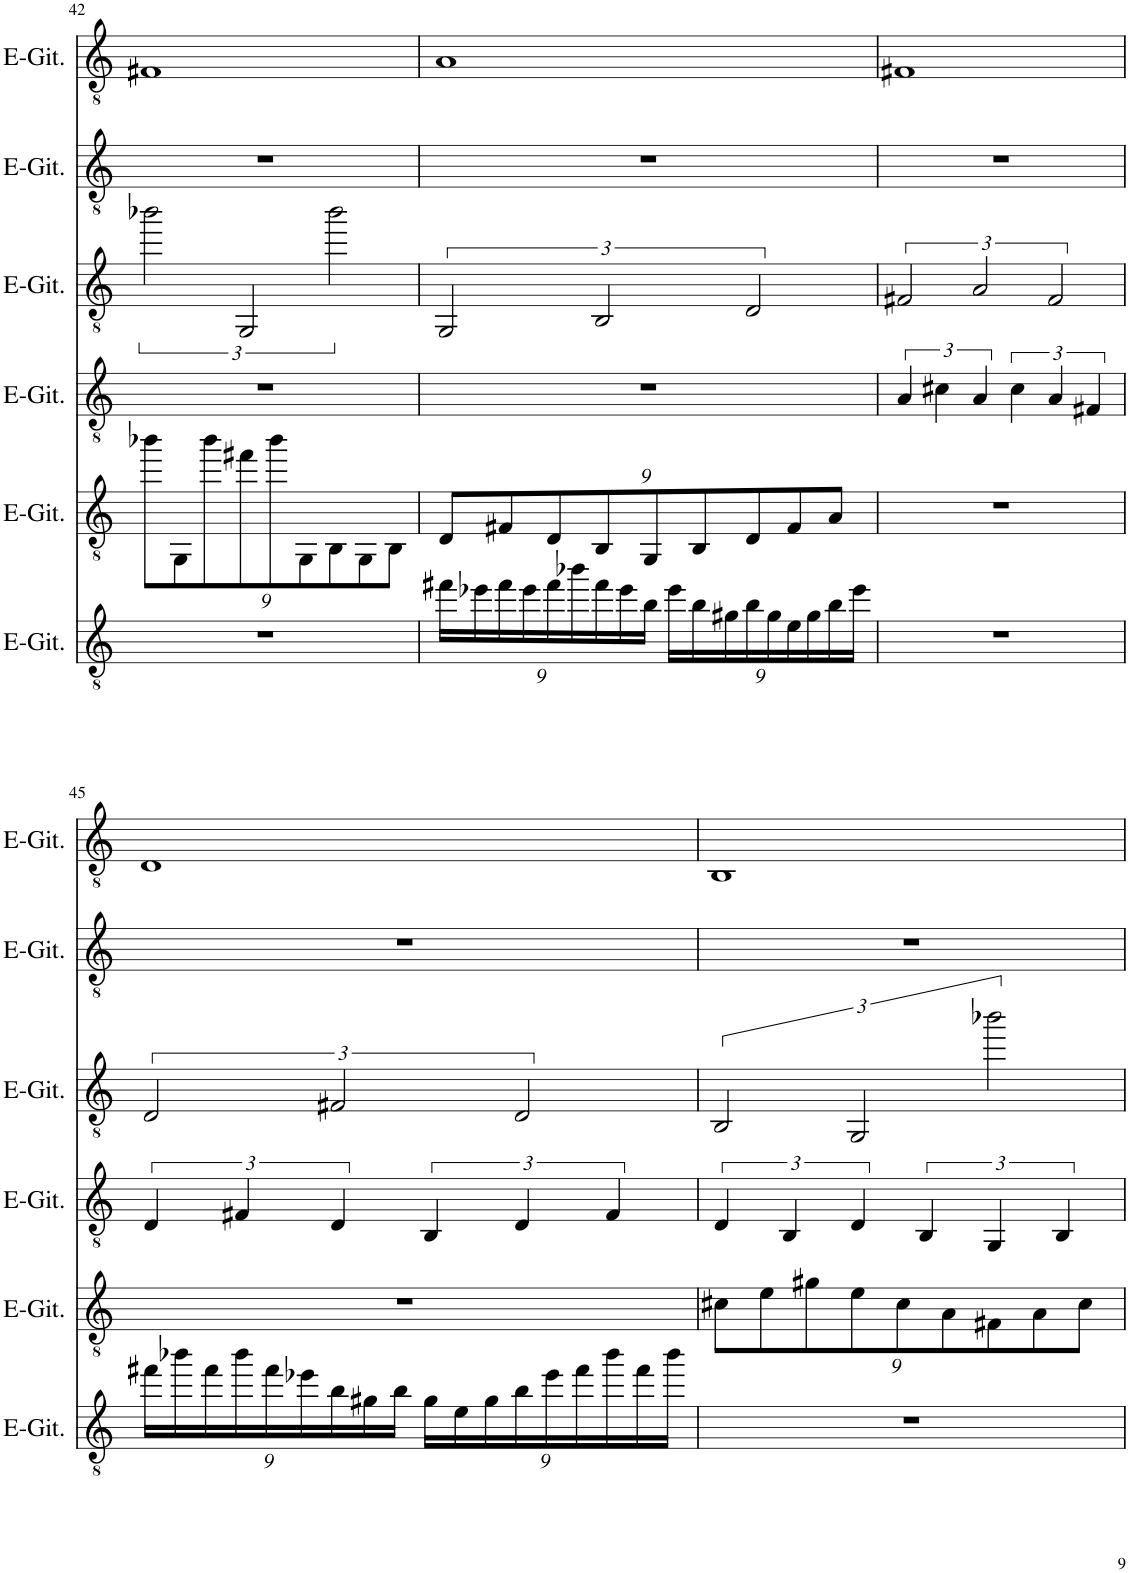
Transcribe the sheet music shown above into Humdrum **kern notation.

**kern	**kern	**kern	**kern	**kern	**kern
*part6	*part5	*part4	*part3	*part2	*part1
*staff6	*staff5	*staff4	*staff3	*staff2	*staff1
*I"Elektrische Gitarre	*I"Elektrische Gitarre	*I"Elektrische Gitarre	*I"Elektrische Gitarre	*I"Elektrische Gitarre	*I"Elektrische Gitarre
*I'E-Git.	*I'E-Git.	*I'E-Git.	*I'E-Git.	*I'E-Git.	*I'E-Git.
!!LO:PB:g=z
*clefGv2	*clefGv2	*clefGv2	*clefGv2	*clefGv2	*clefGv2
*k[]	*k[]	*k[]	*k[]	*k[]	*k[]
*M4/4	*M4/4	*M4/4	*M4/4	*M4/4	*M4/4
*	*Xbrackettup	*	*	*	*
=42	=42	=42	=42	=42	=42
1r	9bb-X\L	1r	3bb-X\	1r	1F#X
.	9GG\	.	.	.	.
.	9bb-\	.	.	.	.
.	9ff#X\	.	3GG/	.	.
.	9bb-\	.	.	.	.
.	9GG\	.	.	.	.
.	9BB\	.	3bb-\	.	.
.	9GG\	.	.	.	.
.	9BB\J	.	.	.	.
=43	=43	=43	=43	=43	=43
*Xbrackettup	*	*	*	*	*
18ff#X\LL	9D/L	1r	3GG/	1r	1A
18ee-X\	.	.	.	.	.
18ff#\	9F#X/	.	.	.	.
18ee-\	.	.	.	.	.
18ff#\	9D/	.	.	.	.
18bb-X\	.	.	.	.	.
18ff#\	9BB/	.	3BB/	.	.
18ee-\	.	.	.	.	.
18b\JJ	9GG/	.	.	.	.
18ee-\LL	.	.	.	.	.
18b\	9BB/	.	.	.	.
18g#X\	.	.	.	.	.
18b\	9D/	.	3D/	.	.
18g#\	.	.	.	.	.
18e\	9F#/	.	.	.	.
18g#\	.	.	.	.	.
18b\	9A/J	.	.	.	.
18ee-\JJ	.	.	.	.	.
=44	=44	=44	=44	=44	=44
1r	1r	6A/	3F#X/	1r	1F#X
.	.	6c#X\	.	.	.
.	.	6A/	3A/	.	.
.	.	6c#\	.	.	.
.	.	6A/	3F#/	.	.
.	.	6F#X/	.	.	.
!!LO:LB:g=z
=45	=45	=45	=45	=45	=45
18ff#X\LL	1r	6D/	3D/	1r	1D
18bb-X\	.	.	.	.	.
18ff#\	.	.	.	.	.
18bb-\	.	6F#X/	.	.	.
18ff#\	.	.	.	.	.
18ee-X\	.	.	.	.	.
18b\	.	6D/	3F#X/	.	.
18g#X\	.	.	.	.	.
18b\JJ	.	.	.	.	.
18g#\LL	.	6BB/	.	.	.
18e\	.	.	.	.	.
18g#\	.	.	.	.	.
18b\	.	6D/	3D/	.	.
18ee-\	.	.	.	.	.
18ff#\	.	.	.	.	.
18bb-\	.	6F#/	.	.	.
18ff#\	.	.	.	.	.
18bb-\JJ	.	.	.	.	.
=46	=46	=46	=46	=46	=46
1r	9c#X\L	6D/	3BB/	1r	1BB
.	9e\	.	.	.	.
.	.	6BB/	.	.	.
.	9g#X\	.	.	.	.
.	9e\	6D/	3GG/	.	.
.	9c#\	.	.	.	.
.	.	6BB/	.	.	.
.	9A\	.	.	.	.
.	9F#X\	6GG/	3bb-X\	.	.
.	9A\	.	.	.	.
.	.	6BB/	.	.	.
.	9c#\J	.	.	.	.
=	=	=	=	=	=
*-	*-	*-	*-	*-	*-
